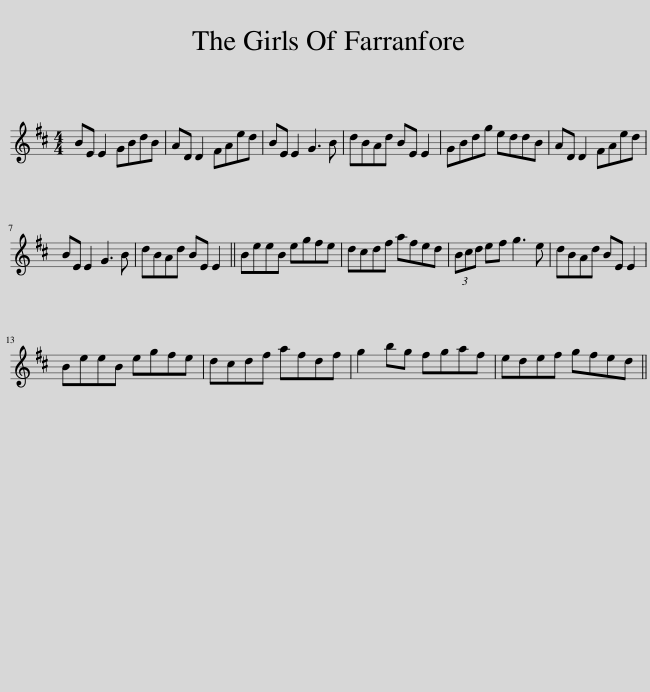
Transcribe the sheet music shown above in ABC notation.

X:1
L:1/8
M:4/4
I:linebreak $
K:D
V:1 treble
V:1
 BE E2 GBdB | AD D2 FAed | BE E2 G3 B | dBAd BE E2 | GBdg eddB | %5
 AD D2 FAed |$ BE E2 G3 B | dBAd BE E2 || BeeB egfe | dcdf afed | %10
 (3Bcd ef g3 e | dBAd BE E2 |$ BeeB egfe | dcdf afdf | g2 bg fgaf | %15
 edef gfed || %16
